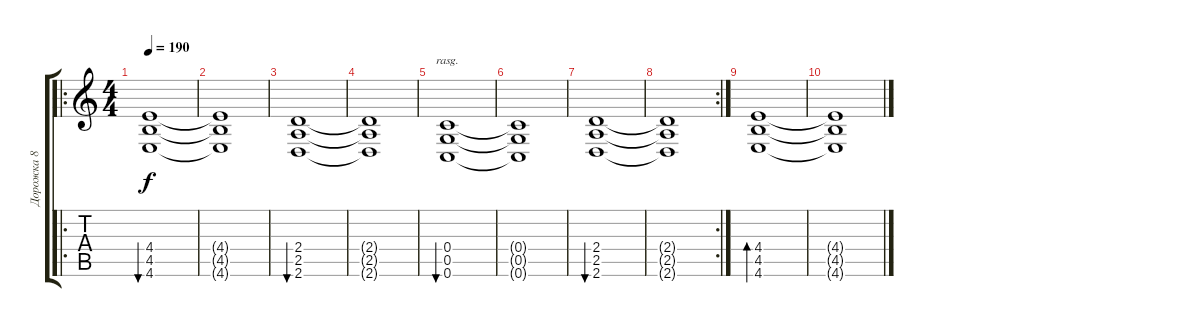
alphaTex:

\track ("Дорожка 8" "Дорожка 8") {instrument acousticguitarsteel}
\staff {score tabs}
\tuning (D4 A3 F3 C3 G2 C2) {hide}
\ro
\ts (4 4)
\tempo 190
\clef g2
\ks c
(4.4 4.5 4.6).1{bu 480 dy f} |
(4.4{t} 4.5{t} 4.6{t}).1 |
(2.4 2.5 2.6).1{bu 480} |
(2.4{t} 2.5{t} 2.6{t}).1 |
(0.4 0.5 0.6).1{bu 480 rasg ii} |
(0.4{t} 0.5{t} 0.6{t}).1 |
(2.4 2.5 2.6).1{bu 480} |
\rc 2
(2.4{t} 2.5{t} 2.6{t}).1 |
(4.4 4.5 4.6).1{bd 480} |
(4.4{t} 4.5{t} 4.6{t}).1
